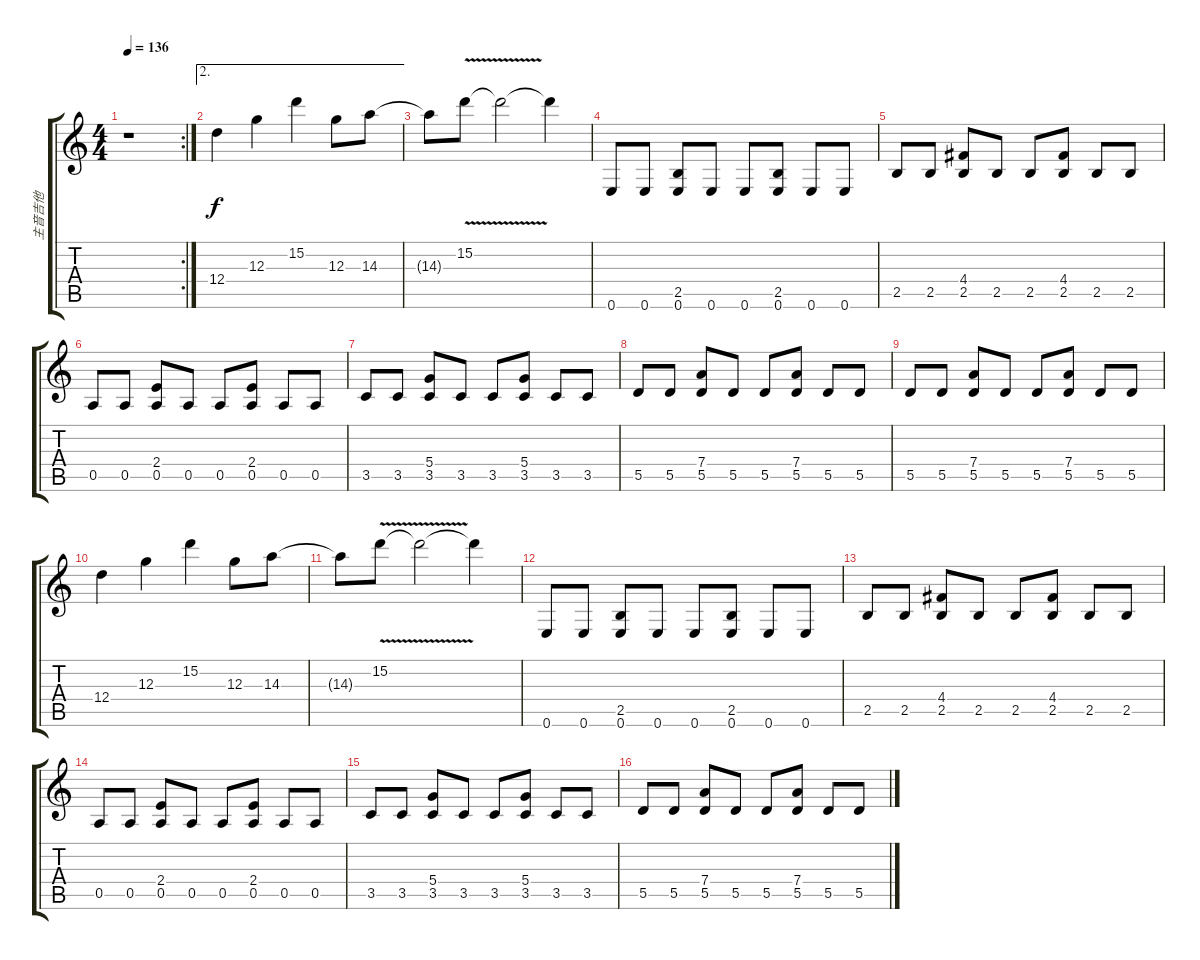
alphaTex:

\track ("主音吉他" "主音吉他") {instrument overdrivenguitar}
\staff {score tabs}
\tuning (E4 B3 G3 D3 A2 E2) {hide}
\rc 2
\ts (4 4)
\tempo 136
\clef g2
\ks c
r.1{dy f} |
\ae 2
12.4.4 12.3.4 15.2.4 12.3.8 14.3.8 |
14.3{t}.8 15.2{v}.8 15.2{t}.2 15.2{t}.4 |
0.6.8 0.6.8 (2.5 0.6).8 0.6.8 0.6.8 (2.5 0.6).8 0.6.8 0.6.8 |
2.5.8 2.5.8 (4.4 2.5).8 2.5.8 2.5.8 (4.4 2.5).8 2.5.8 2.5.8 |
0.5.8 0.5.8 (2.4 0.5).8 0.5.8 0.5.8 (2.4 0.5).8 0.5.8 0.5.8 |
3.5.8 3.5.8 (5.4 3.5).8 3.5.8 3.5.8 (5.4 3.5).8 3.5.8 3.5.8 |
5.5.8 5.5.8 (7.4 5.5).8 5.5.8 5.5.8 (7.4 5.5).8 5.5.8 5.5.8 |
5.5.8 5.5.8 (7.4 5.5).8 5.5.8 5.5.8 (7.4 5.5).8 5.5.8 5.5.8 |
12.4.4 12.3.4 15.2.4 12.3.8 14.3.8 |
14.3{t}.8 15.2{v}.8 15.2{t}.2 15.2{t}.4 |
0.6.8 0.6.8 (2.5 0.6).8 0.6.8 0.6.8 (2.5 0.6).8 0.6.8 0.6.8 |
2.5.8 2.5.8 (4.4 2.5).8 2.5.8 2.5.8 (4.4 2.5).8 2.5.8 2.5.8 |
0.5.8 0.5.8 (2.4 0.5).8 0.5.8 0.5.8 (2.4 0.5).8 0.5.8 0.5.8 |
3.5.8 3.5.8 (5.4 3.5).8 3.5.8 3.5.8 (5.4 3.5).8 3.5.8 3.5.8 |
5.5.8 5.5.8 (7.4 5.5).8 5.5.8 5.5.8 (7.4 5.5).8 5.5.8 5.5.8
